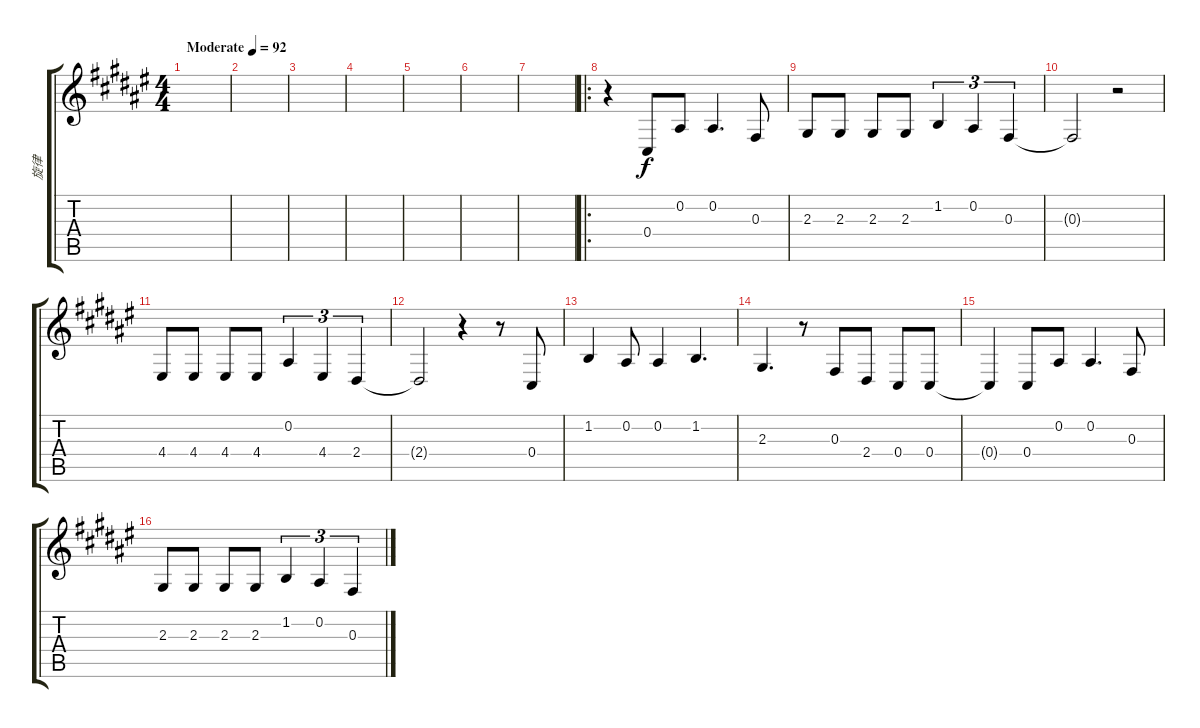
\track ("旋律" "旋律") {instrument flute}
\staff {score tabs}
\tuning (Eb4 Bb3 Gb3 Db3 Ab2 Eb2) {hide}
\ts (4 4)
\tempo (92 "Moderate")
\clef g2
\ks f#
|
|
|
|
|
|
|
\ro
r.4 0.4.8 0.2.8 0.2.4{d} 0.3.8 |
2.3.8 2.3.8 2.3.8 2.3.8 1.2.4{tu (3 2)} 0.2.4{tu (3 2)} 0.3.4{tu (3 2)} |
0.3{t}.2 r.2 |
4.4.8 4.4.8 4.4.8 4.4.8 0.2.4{tu (3 2)} 4.4.4{tu (3 2)} 2.4.4{tu (3 2)} |
2.4{t}.2 r.4 r.8 0.4.8 |
1.2.4 0.2.8 0.2.4 1.2.4{d} |
2.3.4{d} r.8 0.3.8 2.4.8 0.4.8 0.4.8 |
0.4{t}.4 0.4.8 0.2.8 0.2.4{d} 0.3.8 |
2.3.8 2.3.8 2.3.8 2.3.8 1.2.4{tu (3 2)} 0.2.4{tu (3 2)} 0.3.4{tu (3 2)}
